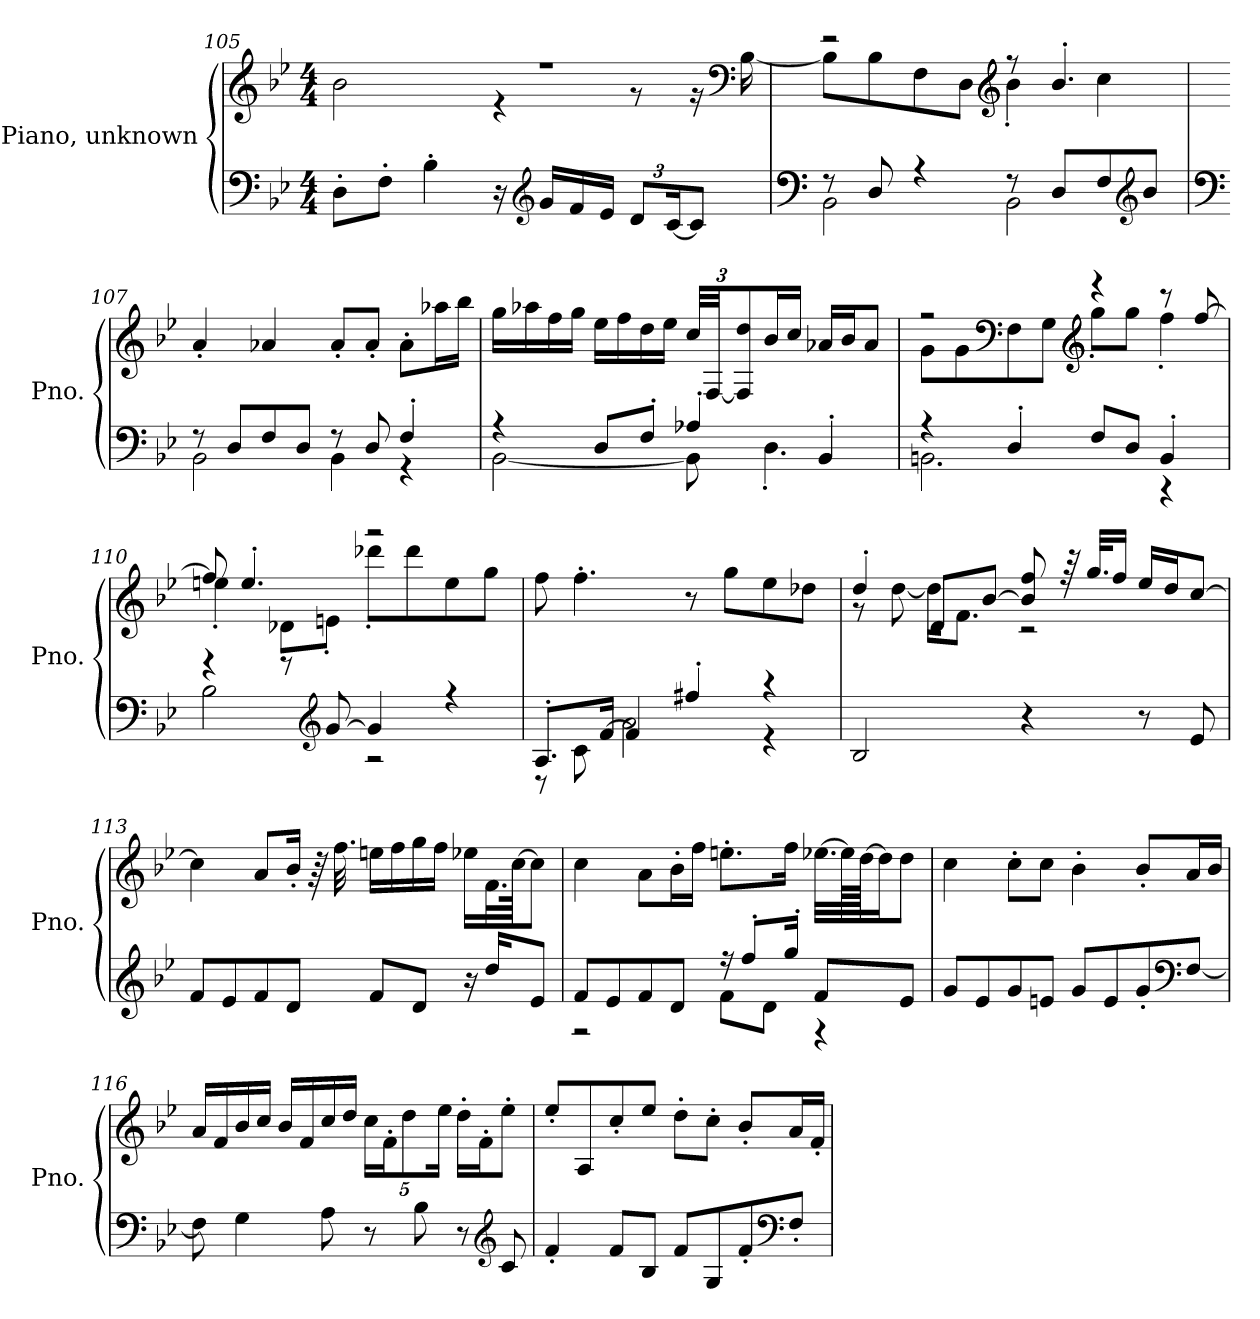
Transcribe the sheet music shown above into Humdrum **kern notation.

**kern	**kern
*part1	*part1
*staff2	*staff1
*I"Piano, unknown	*
*I'Pno.	*
*clefF4	*clefG2
*k[b-e-]	*k[b-e-]
*M4/4	*M4/4
=105	=105
*	*^
8D'\L	1r	2b-\
8F'\J	.	.
4B-'\	.	.
16r	.	4r
*clefG2	*	*
16g/LL	.	.
16f/	.	.
16e-/JJ	.	.
*Xbrackettup	*	*
12d/L	.	8r
[24c/K	.	.
8c/J]	.	16r
*	*clefF4	*
.	.	[16B-\
!!LO:LB:g=z	!!
=106	=106	=106
*clefF4	*	*
*^	*	*
8r	2BB-\	2r	8B-\L]
8D/	.	.	8B-\
4r	.	.	8F\
.	.	.	8D\J
*	*	*clefG2	*
8r	2BB-\	8r	4b-'\
8D/L	.	4.b-'/	.
8F/	.	.	4cc\
*clefG2	*	*	*
8b-/J	.	.	.
*	*	*v	*v
=107	=107	=107
*clefF4	*	*
8r	2BB-\	4a'/
8D/L	.	.
8F/	.	4a-X/
8D/J	.	.
8r	4BB-\	8a-'/L
8D/	.	8a-'/J
4F'/	4r	8a-'\L
.	.	16aa-X\L
.	.	16bb-\JJ
=108	=108	=108
4r	[2BB-\	16gg\LL
.	.	16aa-X\
.	.	16ff\
.	.	16gg\JJ
8D/L	.	16ee-\LL
.	.	16ff\
8F'/J	.	16dd\
.	.	16ee-\JJ
*	*	*Xbrackettup
4A-X'/	8BB-\]	48cc/LLL
.	.	[48F/JJ
.	.	12F/] 12dd/
.	4.D'\	16b-/L
.	.	16cc/JJ
4BB-'/	.	16a-X/LL
.	.	16b-/J
.	.	8a-/J
!!LO:LB:g=z
=109	=109	=109
*	*	*^
4r	2.BBn\	2r	8g\L
.	.	.	8g\
*	*	*clefF4	*
4D'/	.	.	8F\
.	.	.	8G\J
*	*	*clefG2	*
8F/L	.	4r	8gg'\L
8D/J	.	.	8gg\J
4BB'/	4r	8r	4ff'\
.	.	[8ff/	.
=110	=110	=110	=110
4r	2B-\	8ff/]	4een'\
.	.	4.ee'/	.
8r	.	.	8d-X\L
*clefG2	*	*	*
[8g/	.	.	8en'\J
4g/]	2r	2r	8ddd-X'\L
.	.	.	8ddd-\
4r	.	.	8ee\
.	.	.	8gg\J
*	*	*v	*v
=111	=111	=111
8.A'/L	8r	8ff\
.	8c\	4.ff'\
[16f/Jk	.	.
4f/]	2a\	.
4ff#X'/	.	8r
.	.	8gg\L
4r	4r	8ee-\
.	.	8dd-X\J
*v	*v	*
!!LO:LB:g=z
=112	=112
*	*^
2B-/	4dd'/	8r
.	.	[8dd\
.	8d/L	16dd\KL]
.	.	8.f\J
.	[8b-/J	.
4r	8b-/] 8ff/	2r
.	64r	.
.	32.gg/KLL	.
.	16ff/JJ	.
8r	16ee-/LL	.
.	16dd/J	.
8e-/	[8cc/J	.
*	*v	*v
=113	=113
8f/L	4cc\]
8e-/	.
8f/	8a/L
8d/J	16b-'/Jk
.	64r
.	32.ff\
8f/L	16een\LL
.	16ff\
8d/J	16gg\
.	16ff\JJ
16r	16ee-X\LL
16dd/KL	32.f\L
.	[64cc\JJK
8e-/J	8cc\J]
!!LO:PB:g=z
=114	=114
*^	*
8f/L	2r	4cc\
8e-/	.	.
8f/	.	8a\L
8d/J	.	16b-'\L
.	.	16ff\JJ
16r	8f\L	8.een'\L
8ff'/L	.	.
.	8d\J	.
16gg'/Jk	.	16ff\Jk
8f/L	4r	[32.ee-X\LLL
.	.	128ee-\LL]
.	.	[128dd\JJJ
.	.	16dd\J]
8e-/J	.	8dd\J
*v	*v	*
=115	=115
8g/L	4cc\
8e-/	.
8g/	8cc'\L
8en/J	8cc\J
8g/L	4b-'\
8e/	.
8g'/	8b-'/L
*clefF4	*
[8F/J	16a/L
.	16b-/JJ
=116	=116
8F\]	16a/LL
.	16f/
4G\	16b-/
.	16cc/JJ
.	16b-/LL
.	16f/
8A\	16cc/
.	16dd/JJ
8r	20cc\LL
.	20f'\J
.	10dd\
8B-\	.
.	20ee-\Jk
8r	16dd'\LL
.	16f'\J
*clefG2	*
8c/	8ee-'\J
!!LO:LB:g=z
=117	=117
4f'/	8ee-'/L
.	8A/
8f/L	8cc'/
8B-/J	8ee-/J
8f/L	8dd'\L
8G/	8cc'\J
8f'/	8b-'/L
*clefF4	*
8F'/J	16a/L
.	16f'/JJ
=	=
*-	*-
